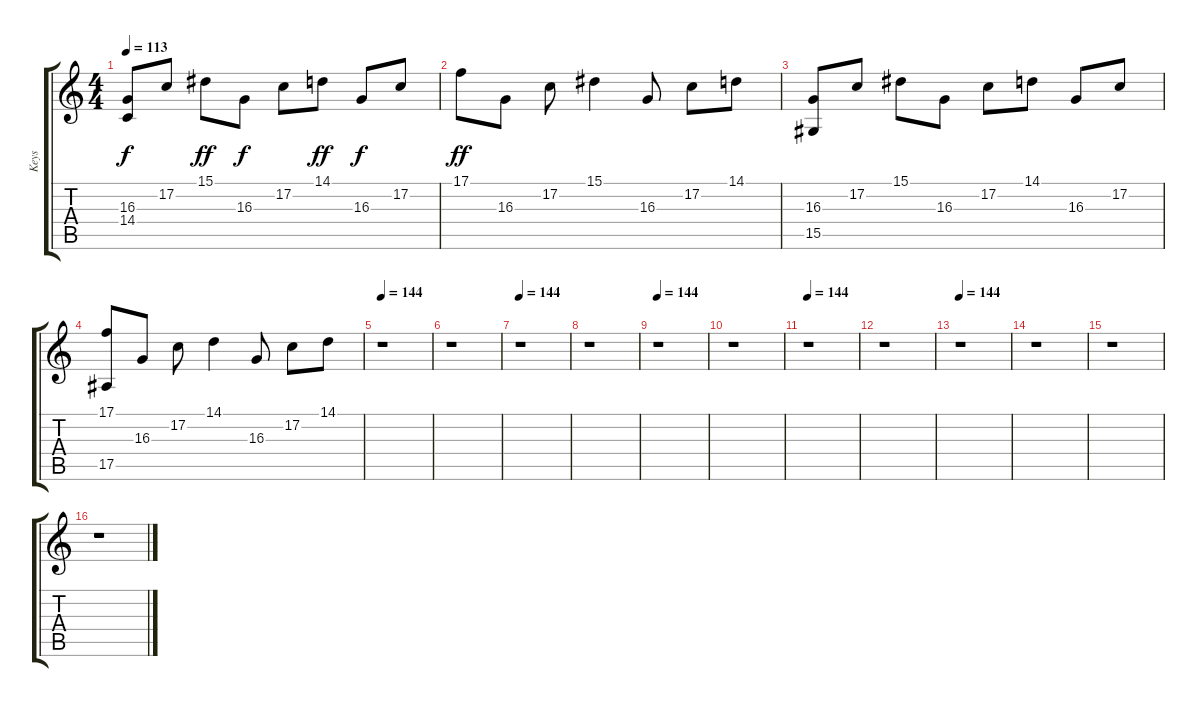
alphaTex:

\track ("Keys" "Keys") {instrument acousticgrandpiano}
\staff {score tabs}
\tuning (C4 G3 Eb3 Bb2 F2 C2) {hide}
\ts (4 4)
\tempo 113
\clef g2
\ks c
(16.3 14.4).8{dy f} 17.2.8 15.1.8{dy ff} 16.3.8{dy f} 17.2.8 14.1.8{dy ff} 16.3.8{dy f} 17.2.8 |
17.1.8{dy ff} 16.3.8 17.2.8 15.1.4 16.3.8 17.2.8 14.1.8 |
(16.3 15.5).8 17.2.8 15.1.8 16.3.8 17.2.8 14.1.8 16.3.8 17.2.8 |
(17.1 17.5).8 16.3.8 17.2.8 14.1.4 16.3.8 17.2.8 14.1.8 |
\tempo 144
r.1 |
r.1 |
\tempo 144
r.1 |
r.1 |
\tempo 144
r.1 |
r.1 |
\tempo 144
r.1 |
r.1 |
\section ("" "")
\tempo 144
r.1 |
r.1 |
r.1 |
r.1
